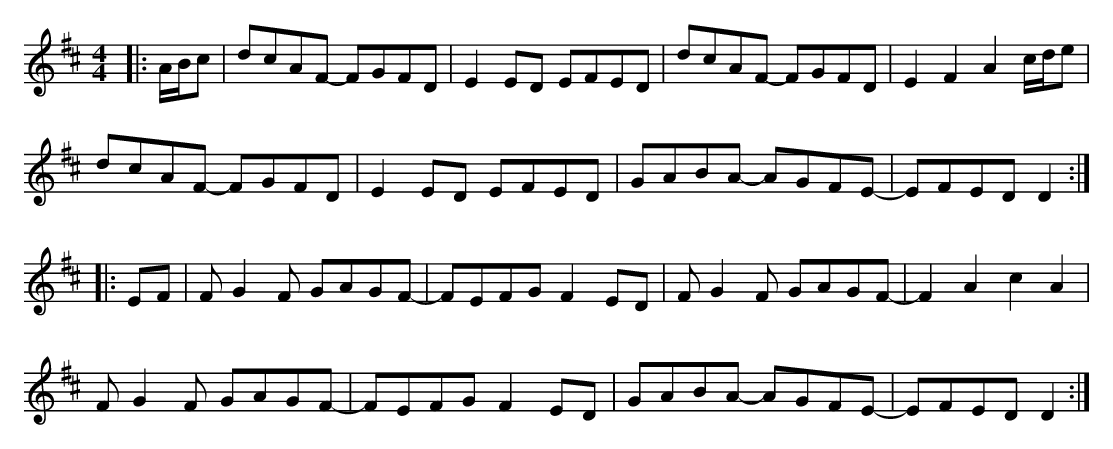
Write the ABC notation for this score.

X:1
M:4/4
K:D
|:A/B/c|dcAF- FGFD|E2 ED EFED|dcAF- FGFD|E2 F2 A2 c/d/e|
dcAF- FGFD|E2 ED EFED|GABA- AGFE-|EFED D2:|
|:EF|F G2 F GAGF-|FEFG F2 ED|F G2 F GAGF-|F2 A2 c2 A2|
F G2 F GAGF-|FEFG F2 ED|GABA- AGFE-|EFED D2:|
